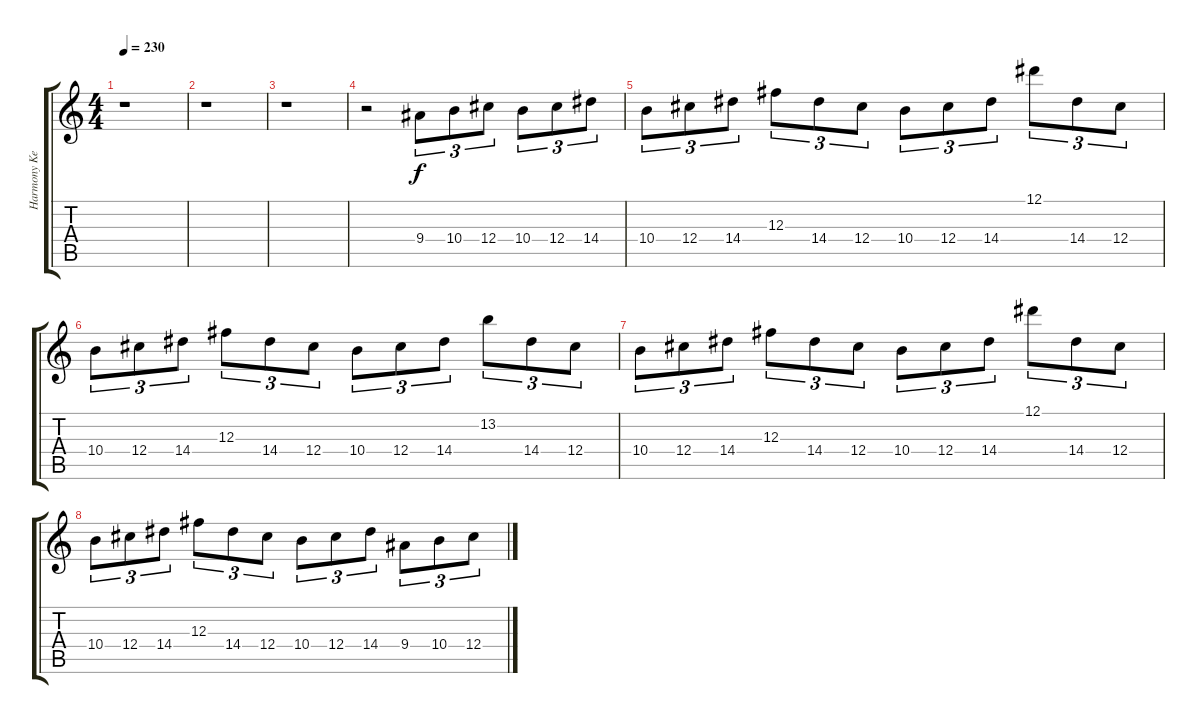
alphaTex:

\track ("Harmony Keyboard" "Harmony Ke") {instrument clavinet}
\staff {score tabs}
\tuning (Eb5 Bb4 Gb4 Db4 Ab3 Eb3) {hide}
\ts (4 4)
\tempo 230
\clef g2
\ks c
r.1{dy f} |
r.1 |
r.1 |
r.2 9.4.8{tu (3 2) instrument brightacousticpiano} 10.4.8{tu (3 2)} 12.4.8{tu (3 2)} 10.4.8{tu (3 2)} 12.4.8{tu (3 2)} 14.4.8{tu (3 2)} |
10.4.8{tu (3 2)} 12.4.8{tu (3 2)} 14.4.8{tu (3 2)} 12.3.8{tu (3 2)} 14.4.8{tu (3 2)} 12.4.8{tu (3 2)} 10.4.8{tu (3 2)} 12.4.8{tu (3 2)} 14.4.8{tu (3 2)} 12.1.8{tu (3 2)} 14.4.8{tu (3 2)} 12.4.8{tu (3 2)} |
10.4.8{tu (3 2)} 12.4.8{tu (3 2)} 14.4.8{tu (3 2)} 12.3.8{tu (3 2)} 14.4.8{tu (3 2)} 12.4.8{tu (3 2)} 10.4.8{tu (3 2)} 12.4.8{tu (3 2)} 14.4.8{tu (3 2)} 13.2.8{tu (3 2)} 14.4.8{tu (3 2)} 12.4.8{tu (3 2)} |
10.4.8{tu (3 2)} 12.4.8{tu (3 2)} 14.4.8{tu (3 2)} 12.3.8{tu (3 2)} 14.4.8{tu (3 2)} 12.4.8{tu (3 2)} 10.4.8{tu (3 2)} 12.4.8{tu (3 2)} 14.4.8{tu (3 2)} 12.1.8{tu (3 2)} 14.4.8{tu (3 2)} 12.4.8{tu (3 2)} |
10.4.8{tu (3 2)} 12.4.8{tu (3 2)} 14.4.8{tu (3 2)} 12.3.8{tu (3 2)} 14.4.8{tu (3 2)} 12.4.8{tu (3 2)} 10.4.8{tu (3 2)} 12.4.8{tu (3 2)} 14.4.8{tu (3 2)} 9.4.8{tu (3 2)} 10.4.8{tu (3 2)} 12.4.8{tu (3 2)}
